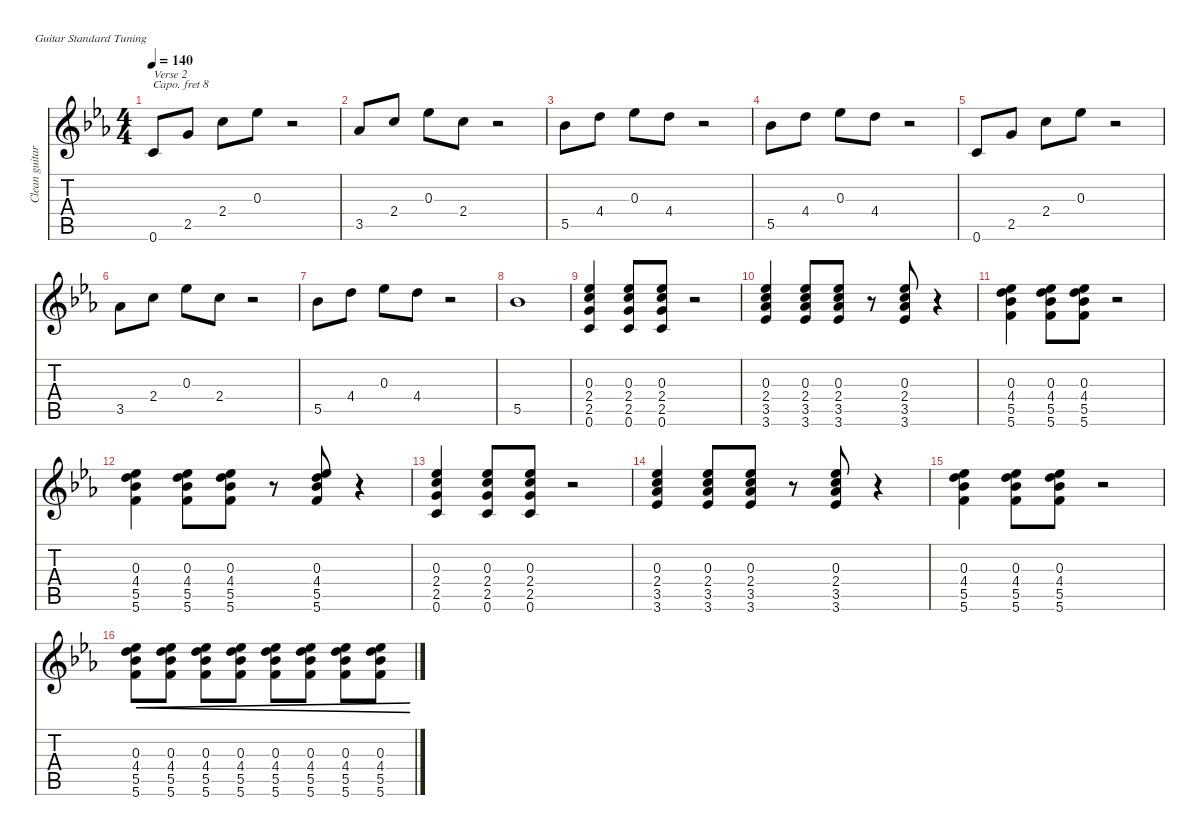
\defaultSystemsLayout 4
\hideDynamics
\bracketExtendMode nobrackets
\otherSystemsTrackNameOrientation horizontal
\track ("Clean Guitar" "Clean guitar") {instrument electricguitarclean}
\staff {score tabs}
\capo 8
\tuning (E4 B3 G3 D3 A2 E2)
\ts (4 4)
\tempo 140
\clef g2
\ks cminor
0.6{acc forcenatural}.8{txt "Verse 2" dy mf beam Up} 2.5{acc forcenatural}.8{beam Up} 2.4{acc forcenatural}.8{beam Down} 0.3{acc b}.8{beam Down} r.2{beam Down} |
3.5{acc b}.8{beam Up} 2.4{acc forcenatural}.8{beam Up} 0.3{acc b}.8{beam Down} 2.4{acc forcenatural}.8{beam Down} r.2{beam Down} |
5.5{acc b}.8{beam Down} 4.4{acc forcenatural}.8{beam Down} 0.3{acc b}.8{beam Down} 4.4{acc forcenatural}.8{beam Down} r.2{beam Down} |
5.5{acc b}.8{beam Down} 4.4{acc forcenatural}.8{beam Down} 0.3{acc b}.8{beam Down} 4.4{acc forcenatural}.8{beam Down} r.2{beam Down} |
0.6{acc forcenatural}.8{beam Up} 2.5{acc forcenatural}.8{beam Up} 2.4{acc forcenatural}.8{beam Down} 0.3{acc b}.8{beam Down} r.2{beam Down} |
3.5{acc b}.8{beam Down} 2.4{acc forcenatural}.8{beam Down} 0.3{acc b}.8{beam Down} 2.4{acc forcenatural}.8{beam Down} r.2{beam Down} |
5.5{acc b}.8{beam Down} 4.4{acc forcenatural}.8{beam Down} 0.3{acc b}.8{beam Down} 4.4{acc forcenatural}.8{beam Down} r.2{beam Down} |
5.5{acc b}.1{beam Down} |
(0.6{acc forcenatural} 2.5{acc forcenatural} 2.4{acc forcenatural} 0.3{acc b}).4{beam Up} (0.6{acc forcenatural} 2.5{acc forcenatural} 2.4{acc forcenatural} 0.3{acc b}).8{beam Up} (0.6{acc forcenatural} 2.5{acc forcenatural} 2.4{acc forcenatural} 0.3{acc b}).8{beam Up} r.2{beam Up} |
(3.6{acc b} 3.5{acc b} 2.4{acc forcenatural} 0.3{acc b}).4{beam Up} (3.6{acc b} 3.5{acc b} 2.4{acc forcenatural} 0.3{acc b}).8{beam Up} (3.6{acc b} 3.5{acc b} 2.4{acc forcenatural} 0.3{acc b}).8{beam Up} r.8{beam Up} (3.6{acc b} 3.5{acc b} 2.4{acc forcenatural} 0.3{acc b}).8{beam Up} r.4{beam Up} |
(5.6{acc forcenatural} 5.5{acc b} 4.4{acc forcenatural} 0.3{acc b}).4{beam Down} (5.6{acc forcenatural} 5.5{acc b} 4.4{acc forcenatural} 0.3{acc b}).8{beam Down} (5.6{acc forcenatural} 5.5{acc b} 4.4{acc forcenatural} 0.3{acc b}).8{beam Down} r.2{beam Up} |
(5.6{acc forcenatural} 5.5{acc b} 4.4{acc forcenatural} 0.3{acc b}).4{beam Down} (5.6{acc forcenatural} 5.5{acc b} 4.4{acc forcenatural} 0.3{acc b}).8{beam Down} (5.6{acc forcenatural} 5.5{acc b} 4.4{acc forcenatural} 0.3{acc b}).8{beam Down} r.8{beam Up} (5.6{acc forcenatural} 5.5{acc b} 4.4{acc forcenatural} 0.3{acc b}).8{beam Down} r.4{beam Up} |
(0.6{acc forcenatural} 2.5{acc forcenatural} 2.4{acc forcenatural} 0.3{acc b}).4{beam Up} (0.6{acc forcenatural} 2.5{acc forcenatural} 2.4{acc forcenatural} 0.3{acc b}).8{beam Up} (0.6{acc forcenatural} 2.5{acc forcenatural} 2.4{acc forcenatural} 0.3{acc b}).8{beam Up} r.2{beam Up} |
(3.6{acc b} 3.5{acc b} 2.4{acc forcenatural} 0.3{acc b}).4{beam Up} (3.6{acc b} 3.5{acc b} 2.4{acc forcenatural} 0.3{acc b}).8{beam Up} (3.6{acc b} 3.5{acc b} 2.4{acc forcenatural} 0.3{acc b}).8{beam Up} r.8{beam Up} (3.6{acc b} 3.5{acc b} 2.4{acc forcenatural} 0.3{acc b}).8{beam Up} r.4{beam Up} |
(5.6{acc forcenatural} 5.5{acc b} 4.4{acc forcenatural} 0.3{acc b}).4{beam Down} (5.6{acc forcenatural} 5.5{acc b} 4.4{acc forcenatural} 0.3{acc b}).8{beam Down} (5.6{acc forcenatural} 5.5{acc b} 4.4{acc forcenatural} 0.3{acc b}).8{beam Down} r.2{beam Down} |
(5.6{acc forcenatural} 5.5{acc b} 4.4{acc forcenatural} 0.3{acc b}).8{cre beam Down} (5.6{acc forcenatural} 5.5{acc b} 4.4{acc forcenatural} 0.3{acc b}).8{cre beam Down} (5.6{acc forcenatural} 5.5{acc b} 4.4{acc forcenatural} 0.3{acc b}).8{cre beam Down} (5.6{acc forcenatural} 5.5{acc b} 4.4{acc forcenatural} 0.3{acc b}).8{cre beam Down} (5.6{acc forcenatural} 5.5{acc b} 4.4{acc forcenatural} 0.3{acc b}).8{cre beam Down} (5.6{acc forcenatural} 5.5{acc b} 4.4{acc forcenatural} 0.3{acc b}).8{cre beam Down} (5.6{acc forcenatural} 5.5{acc b} 4.4{acc forcenatural} 0.3{acc b}).8{cre beam Down} (5.6{acc forcenatural} 5.5{acc b} 4.4{acc forcenatural} 0.3{acc b}).8{cre beam Down}
